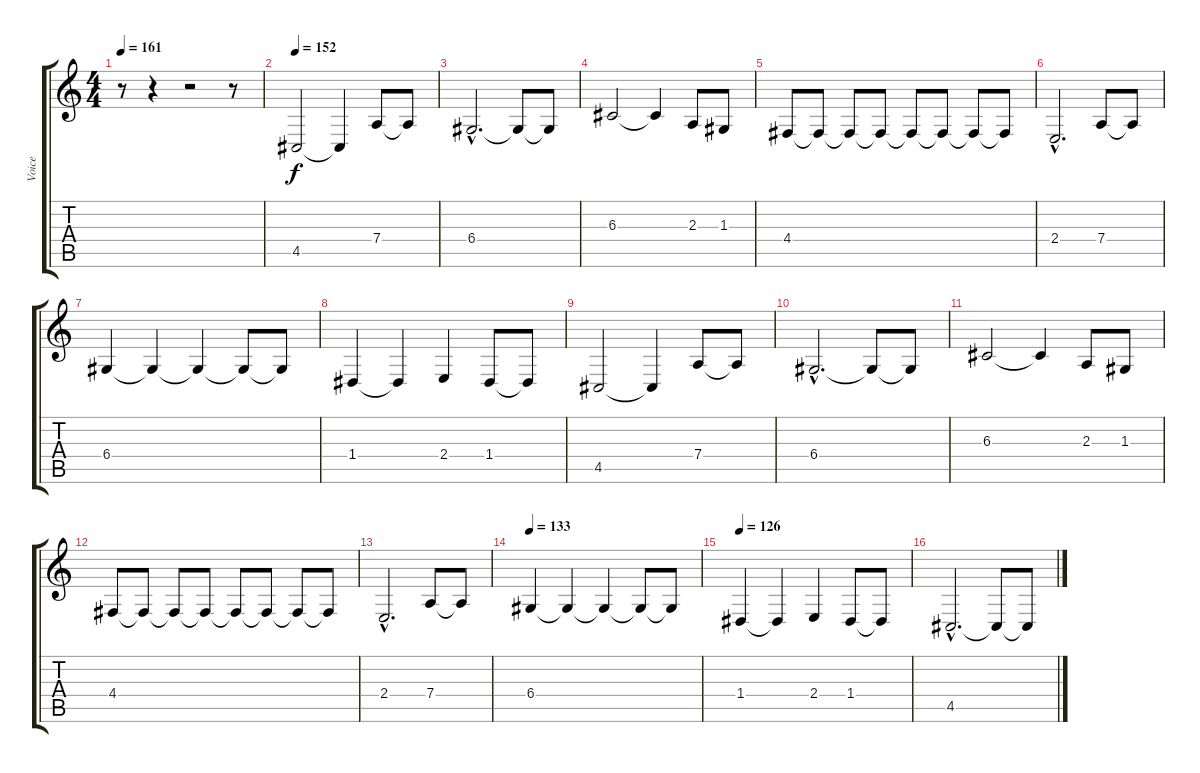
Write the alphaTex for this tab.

\track ("Voice" "Voice") {instrument violin}
\staff {score tabs}
\tuning (E4 B3 G3 D3 A2 E2) {hide}
\ts (4 4)
\tempo 161
\clef g2
\ks c
r.8{dy f} r.4 r.2 r.8 |
\tempo 152
4.5.2 4.5{t}.4 7.4.8 7.4{t}.8 |
6.4{hac}.2{d} 6.4{t}.8 6.4{t}.8 |
6.3.2 6.3{t}.4 2.3.8 1.3.8 |
4.4.8 4.4{t}.8 4.4{t}.8 4.4{t}.8 4.4{t}.8 4.4{t}.8 4.4{t}.8 4.4{t}.8 |
2.4{hac}.2{d} 7.4.8 7.4{t}.8 |
6.4.4 6.4{t}.4 6.4{t}.4 6.4{t}.8 6.4{t}.8 |
1.4.4 1.4{t}.4 2.4.4 1.4.8 1.4{t}.8 |
4.5.2{volume 15} 4.5{t}.4 7.4.8 7.4{t}.8 |
6.4{hac}.2{d} 6.4{t}.8 6.4{t}.8 |
6.3.2 6.3{t}.4 2.3.8 1.3.8 |
4.4.8 4.4{t}.8 4.4{t}.8 4.4{t}.8 4.4{t}.8 4.4{t}.8 4.4{t}.8 4.4{t}.8 |
2.4{hac}.2{d} 7.4.8 7.4{t}.8 |
\tempo 133
6.4.4 6.4{t}.4 6.4{t}.4 6.4{t}.8 6.4{t}.8 |
\tempo 126
1.4.4 1.4{t}.4 2.4.4 1.4.8 1.4{t}.8 |
4.5{hac}.2{d} 4.5{t}.8 4.5{t}.8
